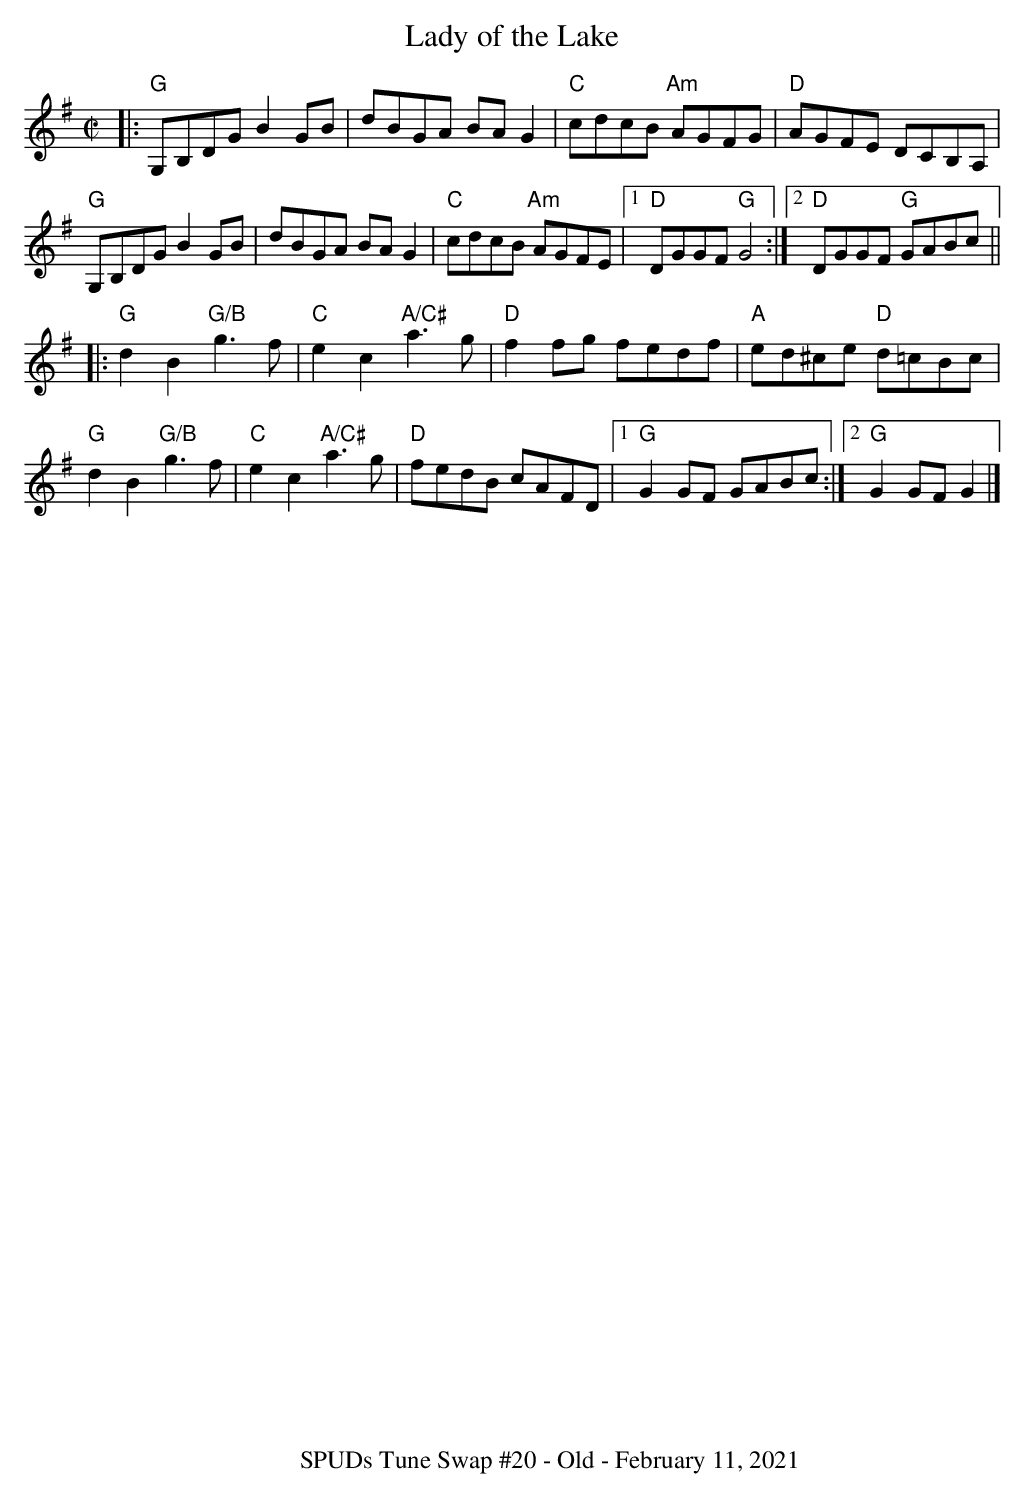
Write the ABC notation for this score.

X:1
T:Lady of the Lake
M:C|
K:G
|:"G"G,B,DG B2GB| dBGA BAG2| "C"cdcB "Am"AGFG| "D"AGFE DCB,A,|
"G"G,B,DG B2GB| dBGA BAG2| "C"cdcB "Am"AGFE|1 "D"DGGF "G"G4 :|2 "D"DGGF "G"GABc||
|:"G"d2B2 "G/B"g3f| "C"e2c2 "A/C#"a3g| "D"f2fg fedf| "A"ed^ce "D"d=cBc|
"G"d2B2 "G/B"g3f| "C"e2c2 "A/C#"a3g| "D"fedB cAFD|1 "G"G2GF GABc:|2"G"G2GF G2|]
